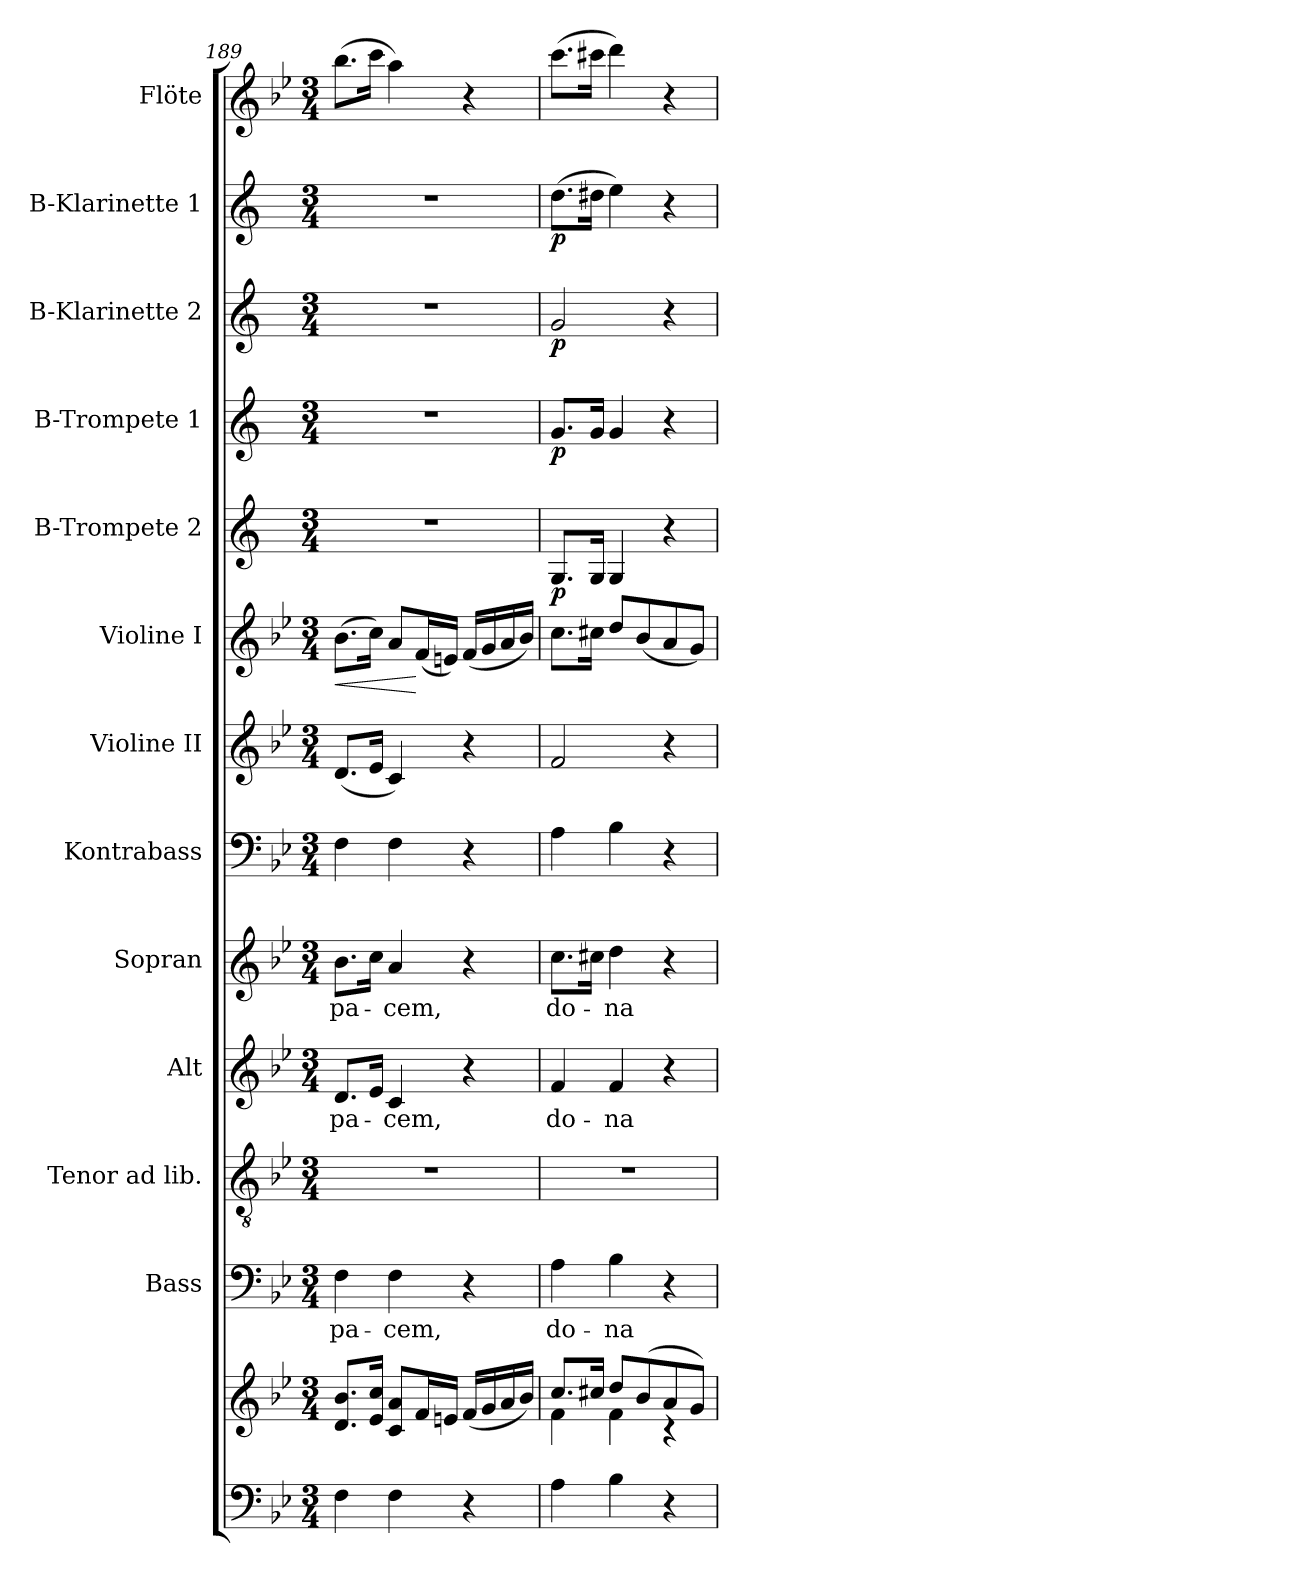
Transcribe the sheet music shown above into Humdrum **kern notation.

**kern	**kern	**kern	**text	**kern	**kern	**text	**kern	**text	**kern	**kern	**kern	**dynam	**kern	**dynam	**kern	**dynam	**kern	**dynam	**kern	**dynam	**kern
*part13	*part13	*part12	*part12	*part11	*part10	*part10	*part9	*part9	*part8	*part7	*part6	*part6	*part5	*part5	*part4	*part4	*part3	*part3	*part2	*part2	*part1
*staff14	*staff13	*staff12	*staff12	*staff11	*staff10	*staff10	*staff9	*staff9	*staff8	*staff7	*staff6	*staff6	*staff5	*staff5	*staff4	*staff4	*staff3	*staff3	*staff2	*staff2	*staff1
*	*	*I"Bass	*	*I"Tenor ad lib.	*I"Alt	*	*I"Sopran	*	*I"Kontrabass	*I"Violine II	*I"Violine I	*	*I"B-Trompete 2	*	*I"B-Trompete 1	*	*I"B-Klarinette 2	*	*I"B-Klarinette 1	*	*I"Flöte
*	*	*I'B.	*	*I'T.	*I'A.	*	*I'S.	*	*I'Kb.	*I'Vl. II	*I'Vl. I	*	*I'B Trp. 2	*	*I'B Trp. 1	*	*I'B Kl. 2	*	*I'B Kl. 1	*	*I'Fl.
*clefF4	*clefG2	*clefF4	*	*clefGv2	*clefG2	*	*clefG2	*	*clefF4	*clefG2	*clefG2	*	*clefG2	*	*clefG2	*	*clefG2	*	*clefG2	*	*clefG2
*	*	*	*	*	*	*	*	*	*ITrd7c12	*	*	*	*ITrd1c2	*	*ITrd1c2	*	*ITrd1c2	*	*ITrd1c2	*	*
*k[b-e-]	*k[b-e-]	*k[b-e-]	*	*k[b-e-]	*k[b-e-]	*	*k[b-e-]	*	*k[b-e-]	*k[b-e-]	*k[b-e-]	*	*k[b-e-]	*	*k[b-e-]	*	*k[b-e-]	*	*k[b-e-]	*	*k[b-e-]
*B-:	*B-:	*B-:	*	*B-:	*B-:	*	*B-:	*	*B-:	*B-:	*B-:	*	*B-:	*	*B-:	*	*B-:	*	*B-:	*	*B-:
*M3/4	*M3/4	*M3/4	*	*M3/4	*M3/4	*	*M3/4	*	*M3/4	*M3/4	*M3/4	*	*M3/4	*	*M3/4	*	*M3/4	*	*M3/4	*	*M3/4
=189	=189	=189	=189	=189	=189	=189	=189	=189	=189	=189	=189	=189	=189	=189	=189	=189	=189	=189	=189	=189	=189
!	!	!	!LO:LY:b	!	!	!LO:LY:b	!	!LO:LY:b	!	!	!	!LO:HP:b	!	!	!	!	!	!	!	!	!
4F\	8.d/ 8.b-/L	4F\	pa-	2.r	8.d/L	pa-	8.b-\L	pa-	4FF\	(<8.d/L	(>8.b-\L	<	2.r	.	2.r	.	2.r	.	2.r	.	(>8.bb-\L
.	16e-/ 16cc/Jk	.	.	.	16e-/Jk	.	16cc\Jk	.	.	16e-/Jk	16cc\Jk)	.	.	.	.	.	.	.	.	.	16ccc\Jk
!	!	!	!LO:LY:b	!	!	!LO:LY:b	!	!LO:LY:b	!	!	!	!	!	!	!	!	!	!	!	!	!
4F\	8c/ 8a/L	4F\	-cem,	.	4c/	-cem,	4a/	-cem,	4FF\	4c/)	8a/L	.	.	.	.	.	.	.	.	.	4aa\)
.	16f/L	.	.	.	.	.	.	.	.	.	(<16f/L	[	.	.	.	.	.	.	.	.	.
.	16en/JJ	.	.	.	.	.	.	.	.	.	16en/JJ)	.	.	.	.	.	.	.	.	.	.
4r	(<16f/LL	4r	.	.	4r	.	4r	.	4r	4r	(<16f/LL	.	.	.	.	.	.	.	.	.	4r
.	16g/	.	.	.	.	.	.	.	.	.	16g/	.	.	.	.	.	.	.	.	.	.
.	16a/	.	.	.	.	.	.	.	.	.	16a/	.	.	.	.	.	.	.	.	.	.
.	16b-/JJ)	.	.	.	.	.	.	.	.	.	16b-/JJ)	.	.	.	.	.	.	.	.	.	.
=190	=190	=190	=190	=190	=190	=190	=190	=190	=190	=190	=190	=190	=190	=190	=190	=190	=190	=190	=190	=190	=190
*	*^	*	*	*	*	*	*	*	*	*	*	*	*	*	*	*	*	*	*	*	*
!	!	!	!	!LO:LY:b	!	!	!LO:LY:b	!	!LO:LY:b	!	!	!	!	!	!LO:DY:b	!	!LO:DY:b	!	!LO:DY:b	!	!LO:DY:b	!
4A\	8.cc/L	4f\	4A\	do-	2.r	4f/	do-	8.cc\L	do-	4AA\	2f/	8.cc\L	.	8.F/L	p	8.f/L	p	2f/	p	(>8.cc\L	p	(>8.ccc\L
.	16cc#X/Jk	.	.	.	.	.	.	16cc#X\Jk	.	.	.	16cc#X\Jk	.	16F/Jk	.	16f/Jk	.	.	.	16cc#X\Jk	.	16ccc#X\Jk
!	!	!	!	!LO:LY:b	!	!	!LO:LY:b	!	!LO:LY:b	!	!	!	!	!	!	!	!	!	!	!	!	!
4B-\	8dd/L	4f\	4B-\	-na	.	4f/	-na	4dd\	-na	4BB-\	.	8dd/L	.	4F/	.	4f/	.	.	.	4dd\)	.	4ddd\)
.	(>8b-/	.	.	.	.	.	.	.	.	.	.	(<8b-/	.	.	.	.	.	.	.	.	.	.
4r	8a/	4rc	4r	.	.	4r	.	4r	.	4r	4r	8a/	.	4r	.	4r	.	4r	.	4r	.	4r
.	8g/J)	.	.	.	.	.	.	.	.	.	.	8g/J)	.	.	.	.	.	.	.	.	.	.
*	*v	*v	*	*	*	*	*	*	*	*	*	*	*	*	*	*	*	*	*	*	*	*
=	=	=	=	=	=	=	=	=	=	=	=	=	=	=	=	=	=	=	=	=	=
*-	*-	*-	*-	*-	*-	*-	*-	*-	*-	*-	*-	*-	*-	*-	*-	*-	*-	*-	*-	*-	*-
